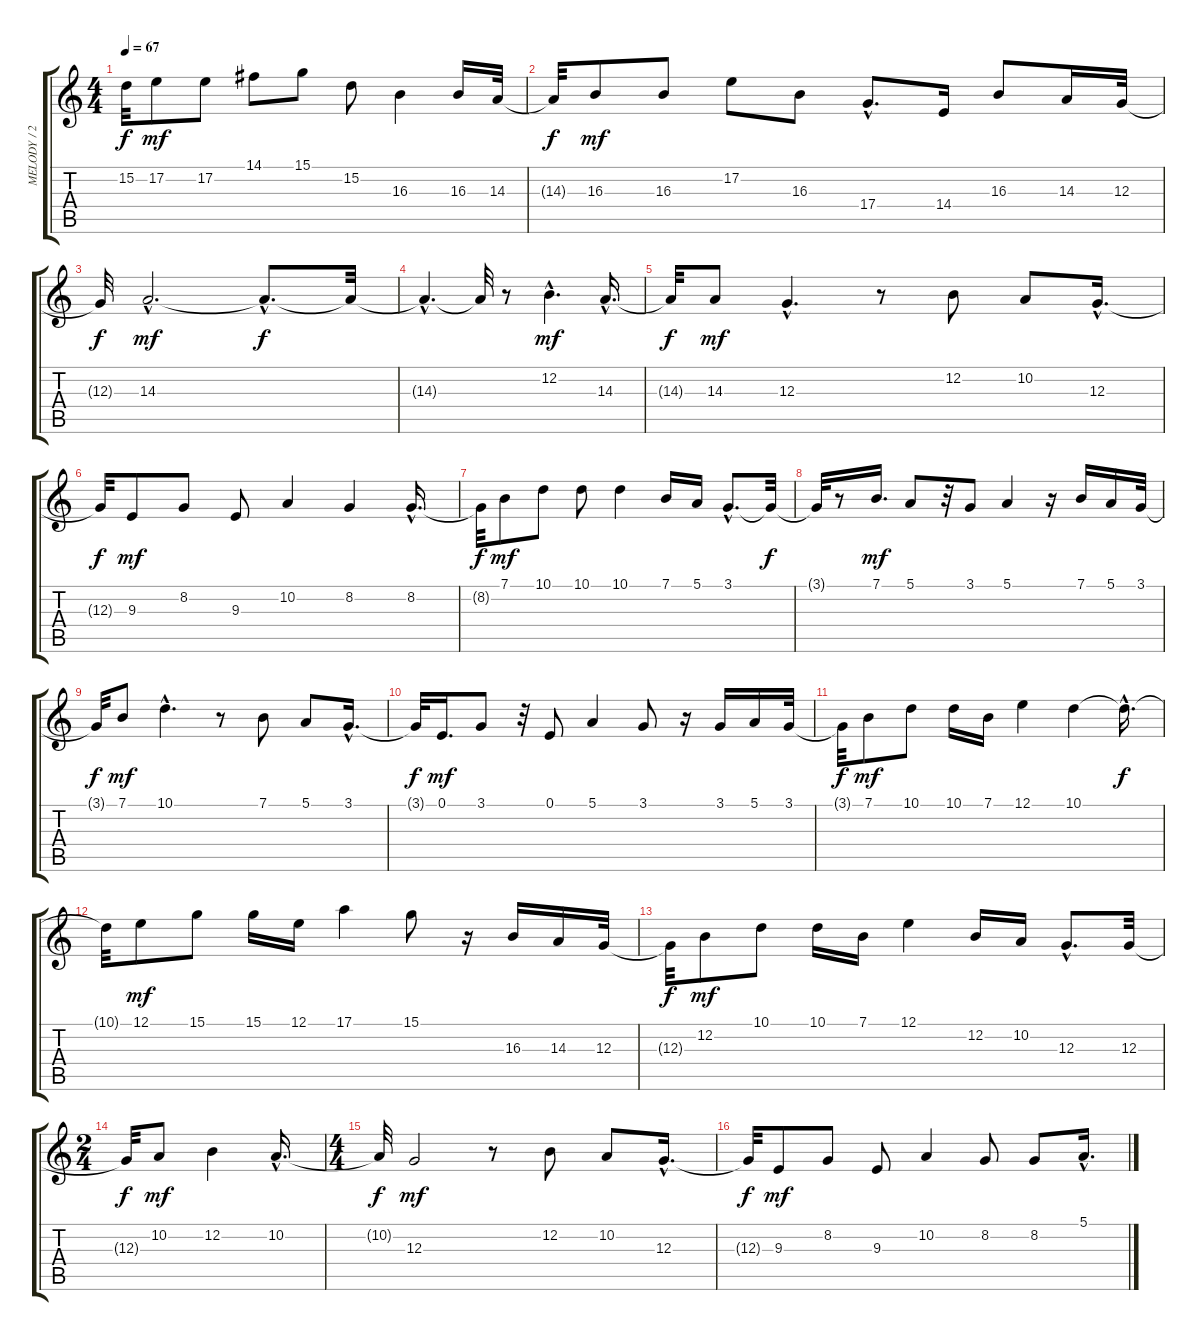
\track ("MELODY / 2 " "MELODY / 2") {instrument lead6voice}
\staff {score tabs}
\tuning (E4 B3 G3 D3 A2 E2) {hide}
\ts (4 4)
\tempo 67
\clef g2
\ks c
15.2{t}.32{dy f} 17.2.8{dy mf} 17.2.8 14.1.8 15.1.8 15.2.8 16.3.4 16.3.16 14.3.32 |
14.3{t}.32{dy f} 16.3.8{dy mf} 16.3.8 17.2.8 16.3.8 17.4{hac}.8{d} 14.4.16 16.3.8 14.3.16 12.3.32 |
12.3{t}.32{dy f} 14.3{hac}.2{d dy mf} 14.3{hac t}.8{d dy f} 14.3{t}.32 |
14.3{hac t}.4{d} 14.3{t}.32 r.8 12.2{hac}.4{d dy mf} 14.3{hac}.16{d} |
14.3{t}.32{dy f} 14.3.8{dy mf} 12.3{hac}.4{d} r.8 12.2.8 10.2.8 12.3{hac}.16{d} |
12.3{t}.32{dy f} 9.3.8{dy mf} 8.2.8 9.3.8 10.2.4 8.2.4 8.2{hac}.16{d} |
8.2{t}.32{dy f} 7.1.8{dy mf} 10.1.8 10.1.8 10.1.4 7.1.16 5.1.16 3.1{hac}.8{d} 3.1{t}.32{dy f} |
3.1{t}.32 r.8 7.1.16{d dy mf} 5.1.8 r.32 3.1.8 5.1.4 r.16 7.1.16 5.1.16 3.1.32 |
3.1{t}.32{dy f} 7.1.8{dy mf} 10.1{hac}.4{d} r.8 7.1.8 5.1.8 3.1{hac}.16{d} |
3.1{t}.32{dy f} 0.1.16{d dy mf} 3.1.8 r.32 0.1.8 5.1.4 3.1.8 r.16 3.1.16 5.1.16 3.1.32 |
3.1{t}.32{dy f} 7.1.8{dy mf} 10.1.8 10.1.16 7.1.16 12.1.4 10.1.4 10.1{hac t}.16{d dy f} |
10.1{t}.32 12.1.8{dy mf} 15.1.8 15.1.16 12.1.16 17.1.4 15.1.8 r.16 16.3.16 14.3.16 12.3.32 |
12.3{t}.32{dy f} 12.2.8{dy mf} 10.1.8 10.1.16 7.1.16 12.1.4 12.2.16 10.2.16 12.3{hac}.8{d} 12.3.32 |
\ts (2 4)
12.3{t}.32{dy f} 10.2.8{dy mf} 12.2.4 10.2{hac}.16{d} |
\ts (4 4)
10.2{t}.32{dy f} 12.3.2{dy mf} r.8 12.2.8 10.2.8 12.3{hac}.16{d} |
12.3{t}.32{dy f} 9.3.8{dy mf volume 6} 8.2.8 9.3.8 10.2.4 8.2.8 8.2.8 5.1{hac}.16{d}
